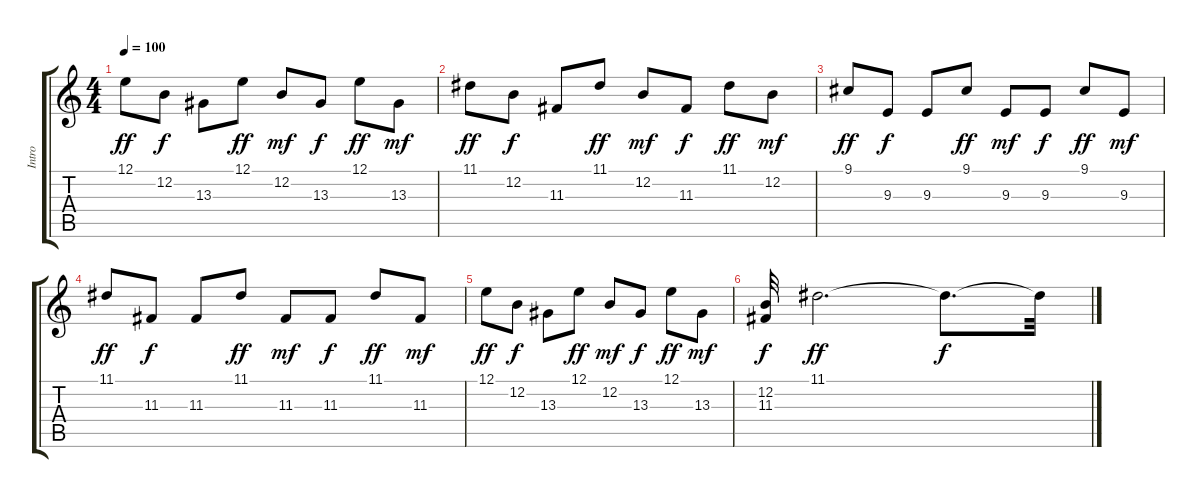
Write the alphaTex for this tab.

\track ("Intro" "Intro") {instrument flute}
\staff {score tabs}
\tuning (E4 B3 G3 D3 A2 E2) {hide}
\ts (4 4)
\tempo 100
\clef g2
\ks c
12.1.8{dy ff} 12.2.8{dy f} 13.3.8 12.1.8{dy ff} 12.2.8{dy mf} 13.3.8{dy f} 12.1.8{dy ff} 13.3.8{dy mf} |
11.1.8{dy ff} 12.2.8{dy f} 11.3.8 11.1.8{dy ff} 12.2.8{dy mf} 11.3.8{dy f} 11.1.8{dy ff} 12.2.8{dy mf} |
9.1.8{dy ff} 9.3.8{dy f} 9.3.8 9.1.8{dy ff} 9.3.8{dy mf} 9.3.8{dy f} 9.1.8{dy ff} 9.3.8{dy mf} |
11.1.8{dy ff} 11.3.8{dy f} 11.3.8 11.1.8{dy ff} 11.3.8{dy mf} 11.3.8{dy f} 11.1.8{dy ff} 11.3.8{dy mf} |
12.1.8{dy ff} 12.2.8{dy f} 13.3.8 12.1.8{dy ff} 12.2.8{dy mf} 13.3.8{dy f} 12.1.8{dy ff} 13.3.8{dy mf} |
(12.2 11.3).32{dy f} 11.1.2{d dy ff} 11.1{t}.8{d dy f} 11.1{t}.32
